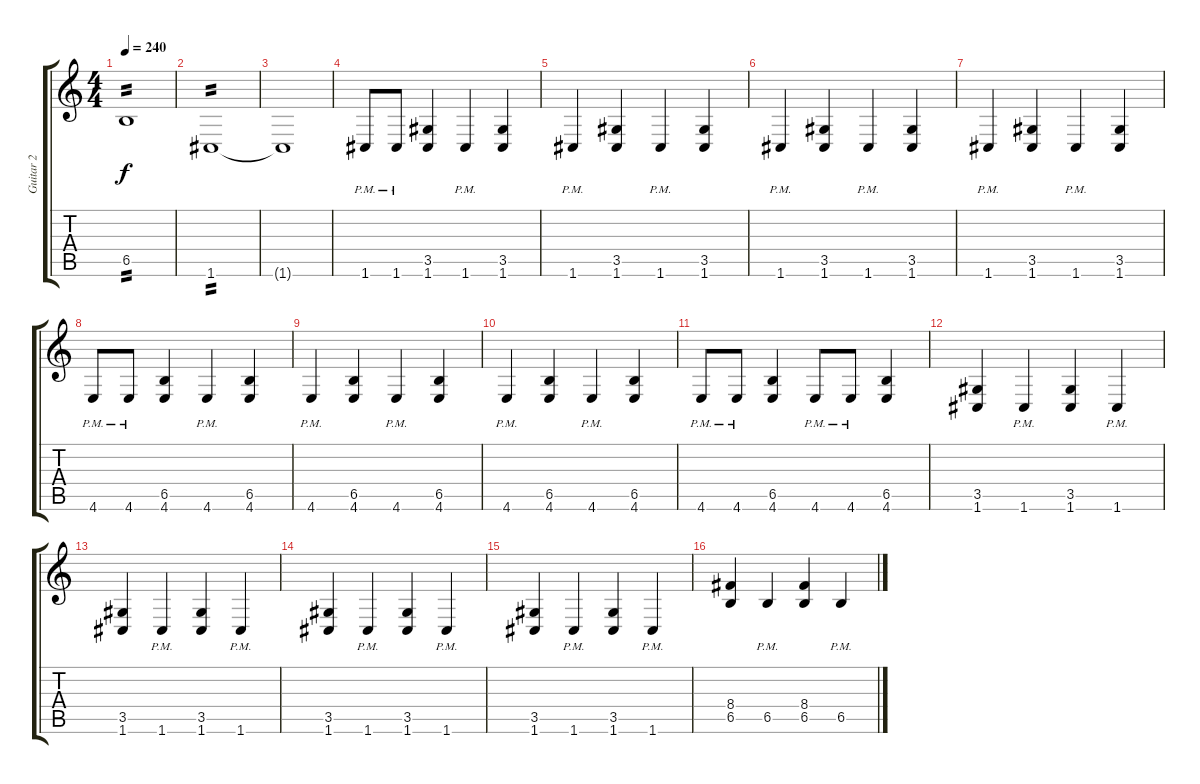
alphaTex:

\track ("Guitar 2" "Guitar 2") {instrument distortionguitar}
\staff {score tabs}
\tuning (C4 G3 Eb3 Bb2 F2 C2) {hide}
\ts (4 4)
\tempo 240
\clef g2
\ks c
6.5.1{tp 2 dy f} |
1.6.1{tp 2} |
1.6{t}.1 |
1.6{pm}.8 1.6{pm}.8 (3.5 1.6).4 1.6{pm}.4 (3.5 1.6).4 |
1.6{pm}.4 (3.5 1.6).4 1.6{pm}.4 (3.5 1.6).4 |
1.6{pm}.4 (3.5 1.6).4 1.6{pm}.4 (3.5 1.6).4 |
1.6{pm}.4 (3.5 1.6).4 1.6{pm}.4 (3.5 1.6).4 |
4.6{pm}.8 4.6{pm}.8 (6.5 4.6).4 4.6{pm}.4 (6.5 4.6).4 |
4.6{pm}.4 (6.5 4.6).4 4.6{pm}.4 (6.5 4.6).4 |
4.6{pm}.4 (6.5 4.6).4 4.6{pm}.4 (6.5 4.6).4 |
4.6{pm}.8 4.6{pm}.8 (6.5 4.6).4 4.6{pm}.8 4.6{pm}.8 (6.5 4.6).4 |
(3.5 1.6).4 1.6{pm}.4 (3.5 1.6).4 1.6{pm}.4 |
(3.5 1.6).4 1.6{pm}.4 (3.5 1.6).4 1.6{pm}.4 |
(3.5 1.6).4 1.6{pm}.4 (3.5 1.6).4 1.6{pm}.4 |
(3.5 1.6).4 1.6{pm}.4 (3.5 1.6).4 1.6{pm}.4 |
(8.4 6.5).4 6.5{pm}.4 (8.4 6.5).4 6.5{pm}.4
